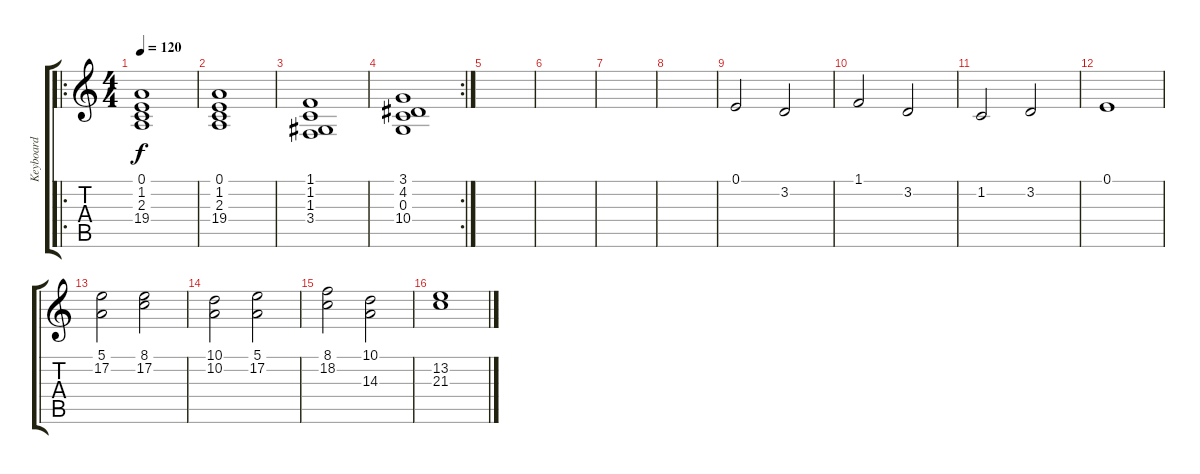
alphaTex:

\track ("Keyboard" "Keyboard") {instrument choiraahs}
\staff {score tabs}
\tuning (E4 B3 G3 D3 A2 E2) {hide}
\ro
\ts (4 4)
\tempo 120
\clef g2
\ks c
(0.1 1.2 2.3 19.4).1{dy f instrument choiraahs} |
(0.1 1.2 2.3 19.4).1{instrument choiraahs} |
(1.1 1.2 1.3 3.4).1 |
\rc 2
(3.1 4.2 0.3 10.4).1 |
|
|
|
|
0.1.2 3.2.2 |
1.1.2 3.2.2 |
1.2.2 3.2.2 |
0.1.1 |
(5.1 17.2).2 (8.1 17.2).2 |
(10.1 10.2).2 (5.1 17.2).2 |
(8.1 18.2).2 (10.1 14.3).2 |
(13.2 21.3).1
